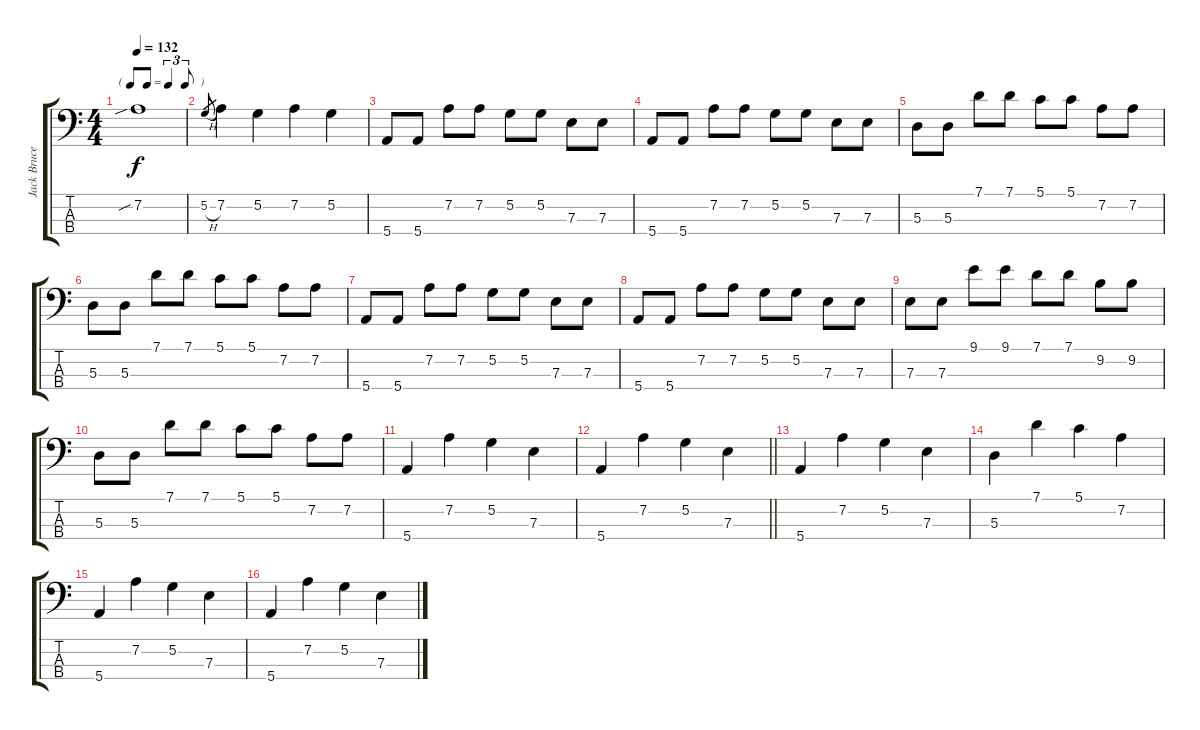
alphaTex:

\track ("Jack Bruce - Bass" "Jack Bruce") {instrument electricbassfinger}
\staff {score tabs}
\tuning (G2 D2 A1 E1) {hide}
\ts (4 4)
\tf triplet8th
\tempo 132
\clef f4
\ks c
7.2{sib}.1{dy f instrument electricbassfinger} |
5.2{h}.8{gr} 7.2.4 5.2.4 7.2.4 5.2.4 |
5.4.8 5.4.8 7.2.8 7.2.8 5.2.8 5.2.8 7.3.8 7.3.8 |
5.4.8 5.4.8 7.2.8 7.2.8 5.2.8 5.2.8 7.3.8 7.3.8 |
5.3.8 5.3.8 7.1.8 7.1.8 5.1.8 5.1.8 7.2.8 7.2.8 |
5.3.8 5.3.8 7.1.8 7.1.8 5.1.8 5.1.8 7.2.8 7.2.8 |
5.4.8 5.4.8 7.2.8 7.2.8 5.2.8 5.2.8 7.3.8 7.3.8 |
5.4.8 5.4.8 7.2.8 7.2.8 5.2.8 5.2.8 7.3.8 7.3.8 |
7.3.8 7.3.8 9.1.8 9.1.8 7.1.8 7.1.8 9.2.8 9.2.8 |
5.3.8 5.3.8 7.1.8 7.1.8 5.1.8 5.1.8 7.2.8 7.2.8 |
5.4.4 7.2.4 5.2.4 7.3.4 |
\barLineRight lightlight
5.4.4 7.2.4 5.2.4 7.3.4 |
5.4.4 7.2.4 5.2.4 7.3.4 |
5.3.4 7.1.4 5.1.4 7.2.4 |
5.4.4 7.2.4 5.2.4 7.3.4 |
5.4.4 7.2.4 5.2.4 7.3.4
